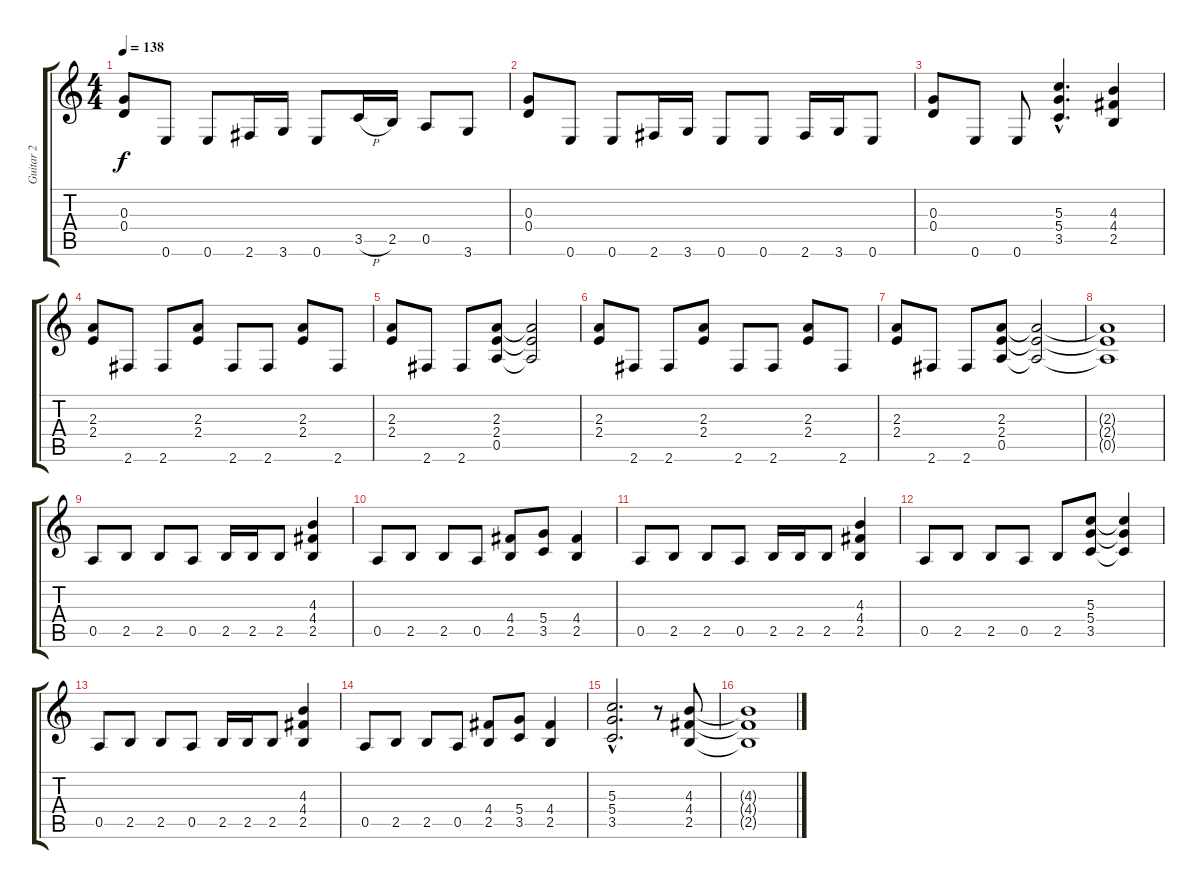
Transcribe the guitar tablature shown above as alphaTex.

\track ("Guitar 2" "Guitar 2") {instrument distortionguitar}
\staff {score tabs}
\tuning (E4 B3 G3 D3 A2 E2) {hide}
\ts (4 4)
\tempo 138
\clef g2
\ks c
(0.3 0.4).8{dy f} 0.6.8 0.6.8 2.6.16 3.6.16 0.6.8 3.5{h}.16 2.5.16 0.5.8 3.6.8 |
(0.3 0.4).8 0.6.8 0.6.8 2.6.16 3.6.16 0.6.8 0.6.8 2.6.16 3.6.16 0.6.8 |
(0.3 0.4).8 0.6.8 0.6.8 (5.3{hac} 5.4{hac} 3.5{hac}).4{d} (4.3 4.4 2.5).4 |
(2.3 2.4).8 2.6.8 2.6.8 (2.3 2.4).8 2.6.8 2.6.8 (2.3 2.4).8 2.6.8 |
(2.3 2.4).8 2.6.8 2.6.8 (2.3 2.4 0.5).8 (2.3{t} 2.4{t} 0.5{t}).2 |
(2.3 2.4).8 2.6.8 2.6.8 (2.3 2.4).8 2.6.8 2.6.8 (2.3 2.4).8 2.6.8 |
(2.3 2.4).8 2.6.8 2.6.8 (2.3 2.4 0.5).8 (2.3{t} 2.4{t} 0.5{t}).2 |
(2.3{t} 2.4{t} 0.5{t}).1 |
0.5.8 2.5.8 2.5.8 0.5.8 2.5.16 2.5.16 2.5.8 (4.3 4.4 2.5).4 |
0.5.8 2.5.8 2.5.8 0.5.8 (4.4 2.5).8 (5.4 3.5).8 (4.4 2.5).4 |
0.5.8 2.5.8 2.5.8 0.5.8 2.5.16 2.5.16 2.5.8 (4.3 4.4 2.5).4 |
0.5.8 2.5.8 2.5.8 0.5.8 2.5.8 (5.3 5.4 3.5).8 (5.3{t} 5.4{t} 3.5{t}).4 |
0.5.8 2.5.8 2.5.8 0.5.8 2.5.16 2.5.16 2.5.8 (4.3 4.4 2.5).4 |
0.5.8 2.5.8 2.5.8 0.5.8 (4.4 2.5).8 (5.4 3.5).8 (4.4 2.5).4 |
(5.3{hac} 5.4{hac} 3.5{hac}).2{d} r.8 (4.3 4.4 2.5).8 |
(4.3{t} 4.4{t} 2.5{t}).1
